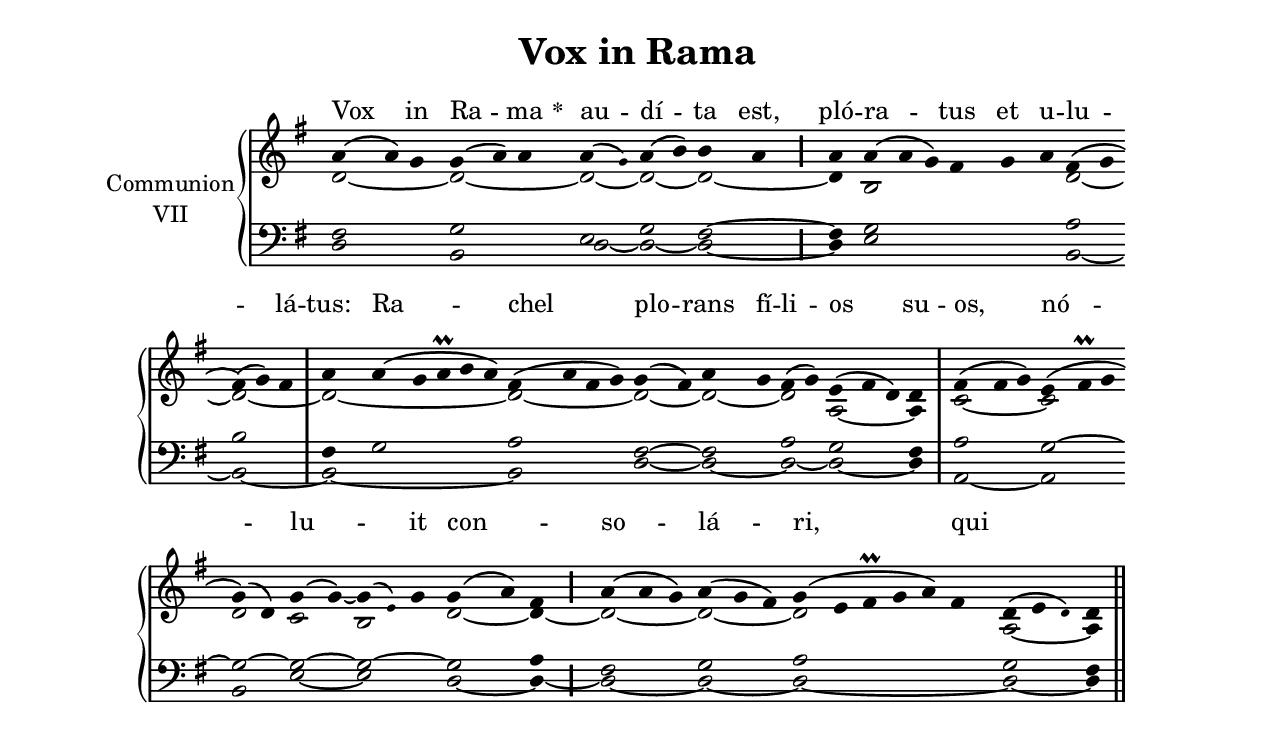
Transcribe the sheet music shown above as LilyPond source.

\version "2.18"
\include "gregorian.ly"
\include "noh2.ily"


%Page reference: page i.77
%(volume.page)

global = {
 \key d \mixolydian
 \cadenzaOn 
}

\header {
  title = \markup \center-column {"Vox in Rama" \vspace #1 }
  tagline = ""
  composer = ""
}

\paper {
 #(include-special-characters)
  oddHeaderMarkup = \markup \fill-line {
    \line {}
    \center-column {
      \on-the-fly #first-page     " "
      \on-the-fly #not-first-page "Vox in Rama"
    }
    \line { \on-the-fly #print-page-number-check-first \fromproperty #'page:page-number-string }
  }
  evenHeaderMarkup = \markup \fill-line {
    \line { \on-the-fly #print-page-number-check-first \fromproperty #'page:page-number-string }
    \center-column { "Vox in Rama" }
    \line {}
  }
}

chantText = \lyricmode {
Vox in Ra -- ma 
\set stanza = " * " au -- dí -- ta est, 
pló -- ra -- tus et u -- lu -- lá -- tus: 
Ra -- chel plo -- rans fí -- li -- os su -- os, 
nó -- lu -- it con -- _ so -- lá -- ri, 
qui -- _ _ a non sunt. }

chantMusic = {
\tieDown  a'4 ( a'4) g'4 g'4 ( a'4) a'4  a'4 ( \once \tweak #'font-size #-4 g' ) a'4 ( b'4) b'4 a'4 \divisioMaior
 a'4 a'4 ( a'4 g'4) fis'4 g'4 a'4 fis'4 ( g'4 \forceBreak
) fis'4 ( g'4) fis'4 \divisioMaxima
 a'4 a'4 ( g'4 a'\prall b'4 a'4) fis'4 ( a'4 fis'4 g'4) g'4 ( fis'4) a'4 g'4 fis'4 ( g'4) e'4 ( fis'4 d'4) d'4 \divisioMaxima
 fis'4 ( fis'4 g'4) e'4 ( fis'\prall g'4 \forceBreak
) g'4 ( d'4) g'4 ( g'4) ~ g'4 ( \once \tweak #'font-size #-4 e' ) g'4 g'4 ( a'4) fis'4 \divisioMaior
 a'4 ( a'4 g'4) a'4 ( g'4 fis'4) g'4 ( e'4 fis'\prall g'4 a'4) fis'4 d'4 ( e'4 \once \tweak #'font-size #-4 d' ) d'4 \finalis

}

altoMusic = {
d'2*3/2 ~ d'2*3/2 ~ d'2 ~ d'2 ~ d'2 ~ \divisioMaior
d'4 b2*6/2 d'2 ~ d'2*3/2 ~ \divisioMaxima
d'2*6/2 ~ d'2*4/2 ~ d'2 ~ d'2 ~ d'2 a2*3/2 ~ a4 \divisioMaxima
c'2*3/2 ~ c'2*3/2 d'2 c'2 b2*3/2 d'2 ~ d'4 ~ \divisioMaior
d'2*3/2 ~ d'2*3/2 ~ d'2*6/2 a2*3/2 ~ a4 \finalis
}

tenorMusic = {
fis2*3/2 g2*3/2 e2 g2 fis2 ~ \divisioMaior
fis4 g2*6/2 a2 b2*3/2 \divisioMaxima
fis4 g2*5/2 a2*4/2 fis2 ~ fis2 a2 g2*3/2 fis4 \divisioMaxima
a2*3/2 g2*3/2 ~ g2 ~ g2 ~ g2*3/2 ~ g2 a4 \divisioMaior
fis2*3/2 g2*3/2 a2*6/2 g2*3/2 fis4 \finalis
}

bassMusic = {
d2*3/2 b,2*3/2 d2 ~ d2 ~ d2 ~ \divisioMaior
d4 e2*6/2 b,2 ~ b,2*3/2 ~ \divisioMaxima
b,2*6/2 ~ b,2*4/2 d2 ~ d2 ~ d2 ~ d2*3/2 ~ d4 \divisioMaxima
a,2*3/2 ~ a,2*3/2 b,2 e2 ~ e2*3/2 d2 ~ d4 ~ \divisioMaior
d2*3/2 ~ d2*3/2 ~ d2*6/2 ~ d2*3/2 ~ d4 \finalis
}

voiceLines = {
\voiceLineStyle


}

\score{
  <<
    \new GrandStaff <<
      \set GrandStaff.autoBeaming = ##f
      \set GrandStaff.instrumentName = \markup \center-column {
        "Communion"
        "VII"
      }
      \new Staff = up <<
        \new Voice = "chant" {
          \voiceOne \global \chantMusic
        }
        \new Voice {
          \voiceTwo \global \altoMusic
        }
      >>

      \new Staff = down <<
        \clef bass
        \new Voice {
          \voiceOne \global \tenorMusic
        }
        \new Voice {
          \voiceTwo \global \bassMusic
        }
	\new Voice {
        \voiceThree \global \voiceLines
        }
      >>
    >>
    \new Lyrics \lyricsto chant {
      \chantText
    }
  >>
  \layout{
  }
  \midi{
    \tempo 4 = 125
  }
}
